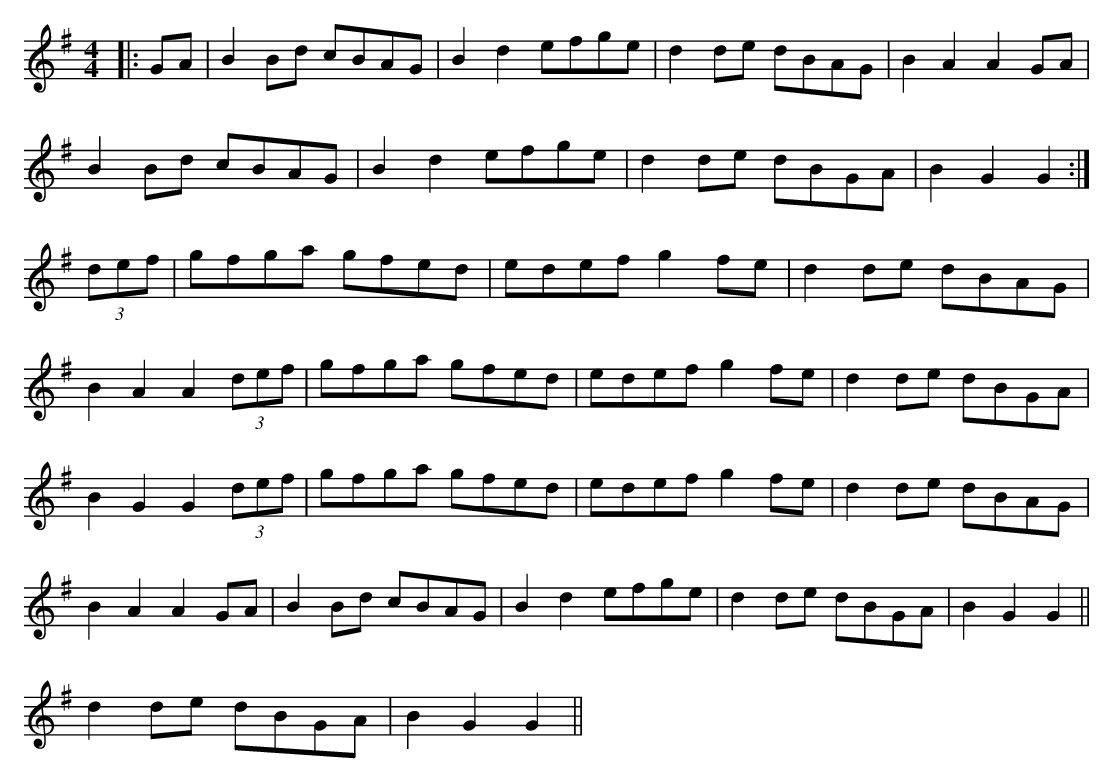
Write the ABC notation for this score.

X:1
M:4/4
K:G
|:GA|B2Bd cBAG|B2d2 efge|d2de dBAG|B2A2 A2GA|
B2Bd cBAG|B2d2 efge|d2de dBGA|B2G2 G2:|
(3def|gfga gfed|edef g2fe|d2de dBAG|
B2A2 A2(3def|gfga gfed|edef g2fe|d2de dBGA|
B2G2 G2(3def|gfga gfed|edef g2fe|d2de dBAG|
B2A2 A2GA|B2Bd cBAG|B2d2 efge|d2de dBGA|B2G2 G2||
d2de dBGA|B2G2 G2||
